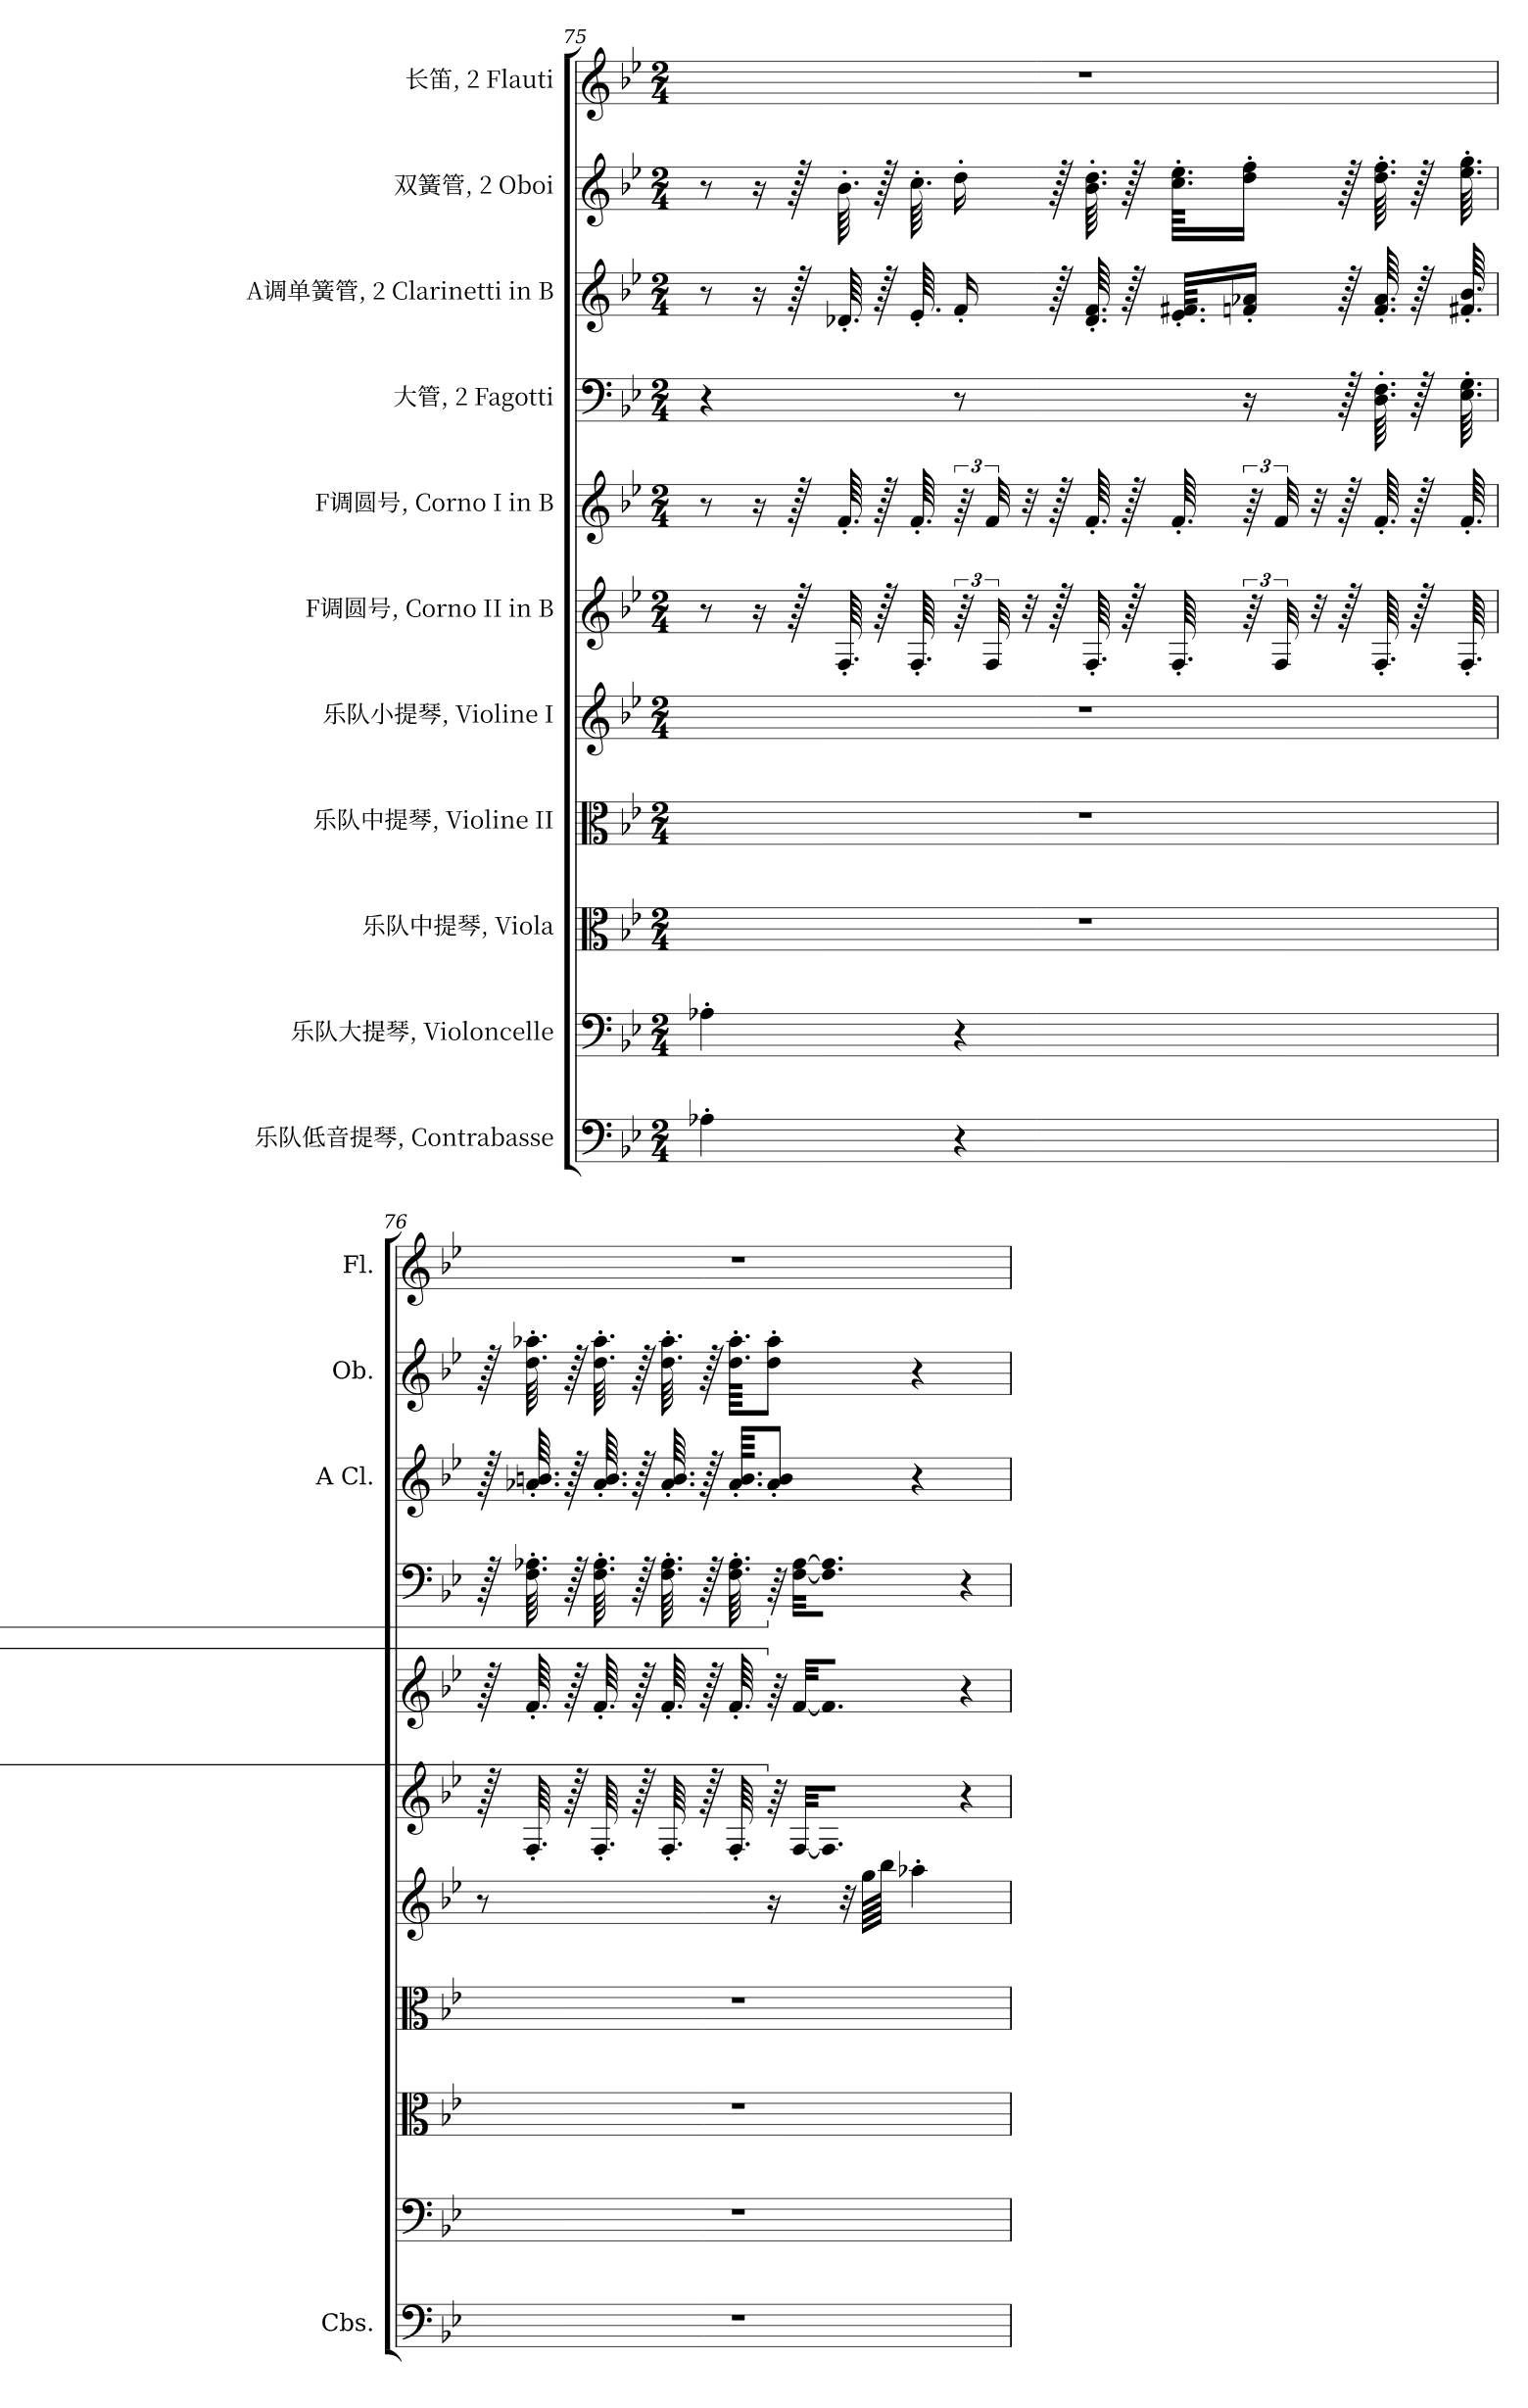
**kern	**kern	**kern	**kern	**kern	**kern	**kern	**kern	**kern	**kern	**kern
*part11	*part10	*part9	*part8	*part7	*part6	*part5	*part4	*part3	*part2	*part1
*staff11	*staff10	*staff9	*staff8	*staff7	*staff6	*staff5	*staff4	*staff3	*staff2	*staff1
*I"乐队低音提琴, Contrabasse	*I"乐队大提琴, Violoncelle	*I"乐队中提琴, Viola	*I"乐队中提琴, Violine II	*I"乐队小提琴, Violine I	*I"F调圆号, Corno II in B	*I"F调圆号, Corno I in B	*I"大管, 2 Fagotti	*I"A调单簧管, 2 Clarinetti in B	*I"双簧管, 2 Oboi	*I"长笛, 2 Flauti
*I'Cbs.	*	*	*	*	*	*	*	*I'A Cl.	*I'Ob.	*I'Fl.
!!LO:PB:g=z
*clefF4	*clefF4	*clefC3	*clefC3	*clefG2	*clefG2	*clefG2	*clefF4	*clefG2	*clefG2	*clefG2
*ITrd7c12	*	*	*	*	*ITrd4c7	*ITrd4c7	*	*ITrd2c3	*	*
*k[b-e-]	*k[b-e-]	*k[b-e-]	*k[b-e-]	*k[b-e-]	*k[b-e-a-]	*k[b-e-a-]	*k[b-e-]	*k[f#]	*k[b-e-]	*k[b-e-]
*M2/4	*M2/4	*M2/4	*M2/4	*M2/4	*M2/4	*M2/4	*M2/4	*M2/4	*M2/4	*M2/4
=75	=75	=75	=75	=75	=75	=75	=75	=75	=75	=75
4AA-X'\	4A-X'\	2r	2r	2r	8r	8r	4r	8r	8r	2r
.	.	.	.	.	16r	16r	.	16r	16r	.
.	.	.	.	.	128r	128r	.	128r	128r	.
.	.	.	.	.	64.BB-'/	64.B-'/	.	64.B-X'/	64.b-'\	.
.	.	.	.	.	128r	128r	.	128r	128r	.
.	.	.	.	.	64.BB-'/	64.B-'/	.	64.c'/	64.cc'\	.
4r	4r	.	.	.	96r	96r	8r	16d'/	16dd'\	.
.	.	.	.	.	48BB-/	48B-/	.	.	.	.
.	.	.	.	.	32r	32r	.	.	.	.
.	.	.	.	.	128r	128r	.	128r	128r	.
.	.	.	.	.	64.BB-'/	64.B-'/	.	64.B-/' 64.d/'	64.b-\' 64.dd\'	.
.	.	.	.	.	128r	128r	.	128r	128r	.
.	.	.	.	.	64.BB-'/	64.B-'/	.	64.c/' 64.d#X/'KKLL	64.cc\' 64.ee-\'KKLL	.
.	.	.	.	.	96r	96r	16r	16dn/' 16fn/'JJ	16dd\' 16ff\'JJ	.
.	.	.	.	.	48BB-/	48B-/	.	.	.	.
.	.	.	.	.	32r	32r	.	.	.	.
.	.	.	.	.	128r	128r	128r	128r	128r	.
.	.	.	.	.	64.BB-'/	64.B-'/	64.D\' 64.F\'	64.d/' 64.f/'	64.dd\' 64.ff\'	.
.	.	.	.	.	128r	128r	128r	128r	128r	.
.	.	.	.	.	64.BB-'/	64.B-'/	64.E-\' 64.G\'	64.d#X/' 64.g/'	64.ee-\' 64.gg\'	.
!!LO:PB:g=z
=76	=76	=76	=76	=76	=76	=76	=76	=76	=76	=76
2r	2r	2r	2r	8r	128r	128r	128r	128r	128r	2r
.	.	.	.	.	64.BB-'/	64.B-'/	64.F\' 64.A-X\'	64.fn/' 64.g#X/'	64.dd\' 64.aa-X\'	.
.	.	.	.	.	128r	128r	128r	128r	128r	.
.	.	.	.	.	64.BB-'/	64.B-'/	64.F\' 64.A-\'	64.f/' 64.g#/'	64.dd\' 64.aa-\'	.
.	.	.	.	.	128r	128r	128r	128r	128r	.
.	.	.	.	.	64.BB-'/	64.B-'/	64.F\' 64.A-\'	64.f/' 64.g#/'	64.dd\' 64.aa-\'	.
.	.	.	.	.	128r	128r	128r	128r	128r	.
.	.	.	.	.	64.BB-'/	64.B-'/	64.F\' 64.A-\'	64.f/' 64.g#/'KKKL	64.dd\' 64.aa-\'KKKL	.
.	.	.	.	16r	96r	96r	96r	8f/' 8g#/'J	8dd\' 8aa-\'J	.
.	.	.	.	.	[48BB-/KLL	[48B-/KLL	[48F\ [48A-\KLL	.	.	.
.	.	.	.	.	16.BB-/JJ]	16.B-/JJ]	16.F\] 16.A-\]JJ	.	.	.
.	.	.	.	32r	.	.	.	.	.	.
.	.	.	.	64gg\LLLL	.	.	.	.	.	.
.	.	.	.	64bb-\JJJJ	.	.	.	.	.	.
.	.	.	.	4aa-X'\	4r	4r	4r	4r	4r	.
=	=	=	=	=	=	=	=	=	=	=
*-	*-	*-	*-	*-	*-	*-	*-	*-	*-	*-
